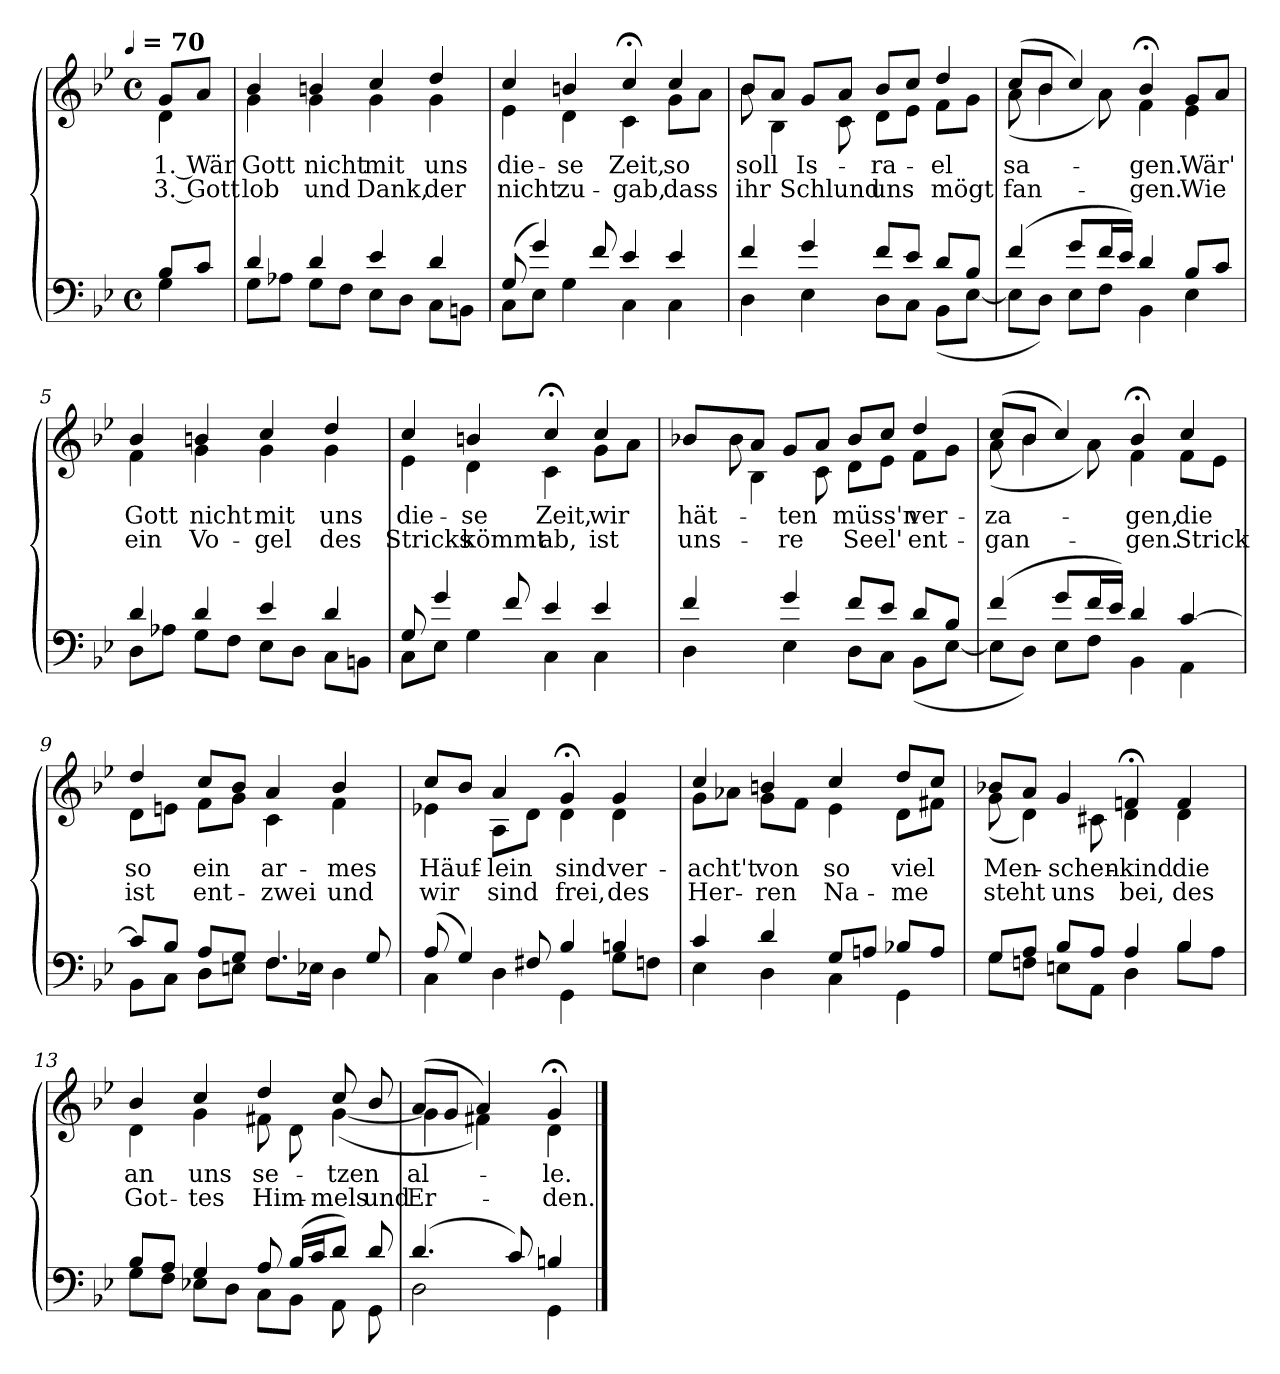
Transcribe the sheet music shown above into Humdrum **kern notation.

**kern	**kern	**text	**text	**dynam
*part1	*part1	*part1	*part1	*part1
*staff2	*staff1	*staff1	*staff1	*staff1/2
*clefF4	*clefG2	*	*	*
*k[b-e-]	*k[b-e-]	*	*	*
!!LO:TX:omd:t=[quarter] = 70
*M4/4	*M4/4	*	*	*
*met(c)	*met(c)	*	*	*
*MM70	*MM70	*	*	*
=	=	=	=	=
*^	*^	*	*	*
8B-L	4G	8gL	4d	1. Wär	3. Gott	.
8cJ	.	8aJ	.	.	.	.
=1	=1	=1	=1	=1	=1	=1
4d	8GL	4b-	4g	Gott	lob	.
.	8A-XJ	.	.	.	.	.
4d	8GL	4bn	4g	nicht	und	.
.	8FJ	.	.	.	.	.
4e-	8E-L	4cc	4g	mit	Dank,	.
.	8DJ	.	.	.	.	.
4d	8CL	4dd	4g	uns	der	.
.	8BBnJ	.	.	.	.	.
=2	=2	=2	=2	=2	=2	=2
(8G	8CL	4cc	4e-	die-	nicht	.
4g)	8E-J	.	.	.	.	.
.	4G	4bn	4d	-se	zu-	.
8f	.	.	.	.	.	.
4e-	4C	4cc;<	4c	Zeit,	-gab,	.
4e-	4C	4cc	8gL	so	dass	.
.	.	.	8aJ	.	.	.
=3	=3	=3	=3	=3	=3	=3
4f	4D	8b-L	8b-	soll	ihr	.
.	.	8aJ	4B-	.	.	.
4g	4E-	8gL	.	Is-	Schlund	.
.	.	8aJ	8c	.	.	.
8fL	8DL	8b-L	8dL	-ra-	uns	.
8e-J	8CJ	8ccJ	8e-J	.	.	.
8dL	(8BB-L	4dd	8fL	-el	mögt	.
8B-J	[8E-J	.	8gJ	.	.	.
=4	=4	=4	=4	=4	=4	=4
*	*	*MM69	*	*	*	*
(4f	8E-L]	(8ccL	(8a	sa-	fan-	.
.	8DJ)	8b-J	4b-	.	.	.
8gL	8E-L	4cc)	.	.	.	♩ = 65
16fL	8FJ	.	8a)	.	.	.
16e-JJ)	.	.	.	.	.	.
4d	4BB-	4b-;<	4f	-gen.	-gen.	.
8B-L	4E-	8gL	4e-	Wär'	Wie	♩ = 70
8cJ	.	8aJ	.	.	.	.
=5	=5	=5	=5	=5	=5	=5
4d	8DL	4b-	4f	Gott	ein	.
.	8A-XJ	.	.	.	.	.
4d	8GL	4bn	4g	nicht	Vo-	.
.	8FJ	.	.	.	.	.
4e-	8E-L	4cc	4g	mit	-gel	.
.	8DJ	.	.	.	.	.
4d	8CL	4dd	4g	uns	des	.
.	8BBnJ	.	.	.	.	.
!!LO:LB:g=z	!!
=6	=6	=6	=6	=6	=6	=6
8G	8CL	4cc	4e-	die-	Stricks	.
4g	8E-J	.	.	.	.	.
.	4G	4bn	4d	-se	kömmt	.
8f	.	.	.	.	.	.
4e-	4C	4cc;<	4c	Zeit,	ab,	.
4e-	4C	4cc	8gL	wir	ist	.
.	.	.	8aJ	.	.	.
=7	=7	=7	=7	=7	=7	=7
4f	4D	8b-XL	8b-	hät-	uns-	.
.	.	8aJ	4B-	.	.	.
4g	4E-	8gL	.	-ten	-re	.
.	.	8aJ	8c	.	.	.
8fL	8DL	8b-L	8dL	müss'n	Seel'	.
8e-J	8CJ	8ccJ	8e-J	.	.	.
8dL	(8BB-L	4dd	8fL	ver-	ent-	.
8B-J	[8E-J	.	8gJ	.	.	.
=8	=8	=8	=8	=8	=8	=8
*	*	*MM69	*	*	*	*
(4f	8E-L]	(8ccL	(8a	-za-	-gan-	.
.	8DJ)	8b-J	4b-	.	.	.
8gL	8E-L	4cc)	.	.	.	♩ = 65
16fL	8FJ	.	8a)	.	.	.
16e-JJ)	.	.	.	.	.	.
4d	4BB-	4b-;<	4f	-gen,	-gen.	.
[4c	4AA	4cc	8fL	die	Strick	♩ = 69
.	.	.	8e-J	.	.	.
=9	=9	=9	=9	=9	=9	=9
8cL]	8BB-L	4dd	8dL	so	ist	.
8B-J	8CJ	.	8enJ	.	.	.
8AL	8DL	8ccL	8fL	ein	ent-	.
8GJ	8EnJ	8b-J	8gJ	.	.	.
4.F	8.FL	4a	4c	ar-	-zwei	.
.	16E-XJk	.	.	.	.	.
.	4D	4b-	4f	-mes	und	.
8G	.	.	.	.	.	.
=10	=10	=10	=10	=10	=10	=10
(8A	4C	8ccL	4e-X	Häuf-	wir	.
4G)	.	8b-J	.	.	.	.
.	4D	4a	8AL	-lein	sind	♩ = 66
8F#X	.	.	8dJ	.	.	.
4B-	4GG	4g;<	4d	sind	frei,	.
4Bn	8GL	4g	4d	ver-	des	♩ = 68
.	8FnJ	.	.	.	.	.
!!LO:LB:g=z	!!
=11	=11	=11	=11	=11	=11	=11
4c	4E-	4cc	8gL	-acht't	Her-	.
.	.	.	8a-XJ	.	.	.
4d	4D	4bn	8gL	von	ren	.
.	.	.	8fJ	.	.	.
8GL	4C	4cc	4e-	so	Na-	.
8AnJ	.	.	.	.	.	.
8B-XL	4GG	8ddL	8dL	viel	-me	.
8AJ	.	8ccJ	8f#XJ	.	.	.
=12	=12	=12	=12	=12	=12	=12
*	*	*MM67	*	*	*	*
8GL	8GL	8b-XL	(8g	Men-	steht	.
8AJ	8FnJ	8aJ	4d)	.	.	.
8B-L	8EnL	4g	.	-schen-	uns	♩ = 65
8AJ	8AAJ	.	8c#X	.	.	.
4A	4D	4fn;<	4d	-kind	bei,	.
4B-	8B-L	4f	4d	die	des	♩ = 67
.	8AJ	.	.	.	.	.
=13	=13	=13	=13	=13	=13	=13
8B-L	8GL	4b-	4d	an	Got-	.
8AJ	8FJ	.	.	.	.	.
4G	8E-XL	4cc	4g	uns	-tes	♩ = 66
.	8DJ	.	.	.	.	.
8A	8CL	4dd	8f#X	se-	Him-	♩ = 64
(16B-LL	8BB-J	.	8d	.	.	.
16cJ	.	.	.	.	.	.
8dJ)	8AA	8cc	([4g	-tzen	-mels	♩ = 60
8d	8GG	8b-	.	.	und	.
=14	=14	=14	=14	=14	=14	=14
*	*	*MM57	*	*	*	*
(4.d	2D	(8aL	4g]	al-	Er-	.
.	.	8gJ	.	.	.	.
.	.	4a)	4f#X)	.	.	.
8c)	.	.	.	.	.	.
4Bn	4GG	4g;<	4d	-le.	-den.	.
*v	*v	*	*	*	*	*
*	*v	*v	*	*	*
==	==	==	==	==
*-	*-	*-	*-	*-
